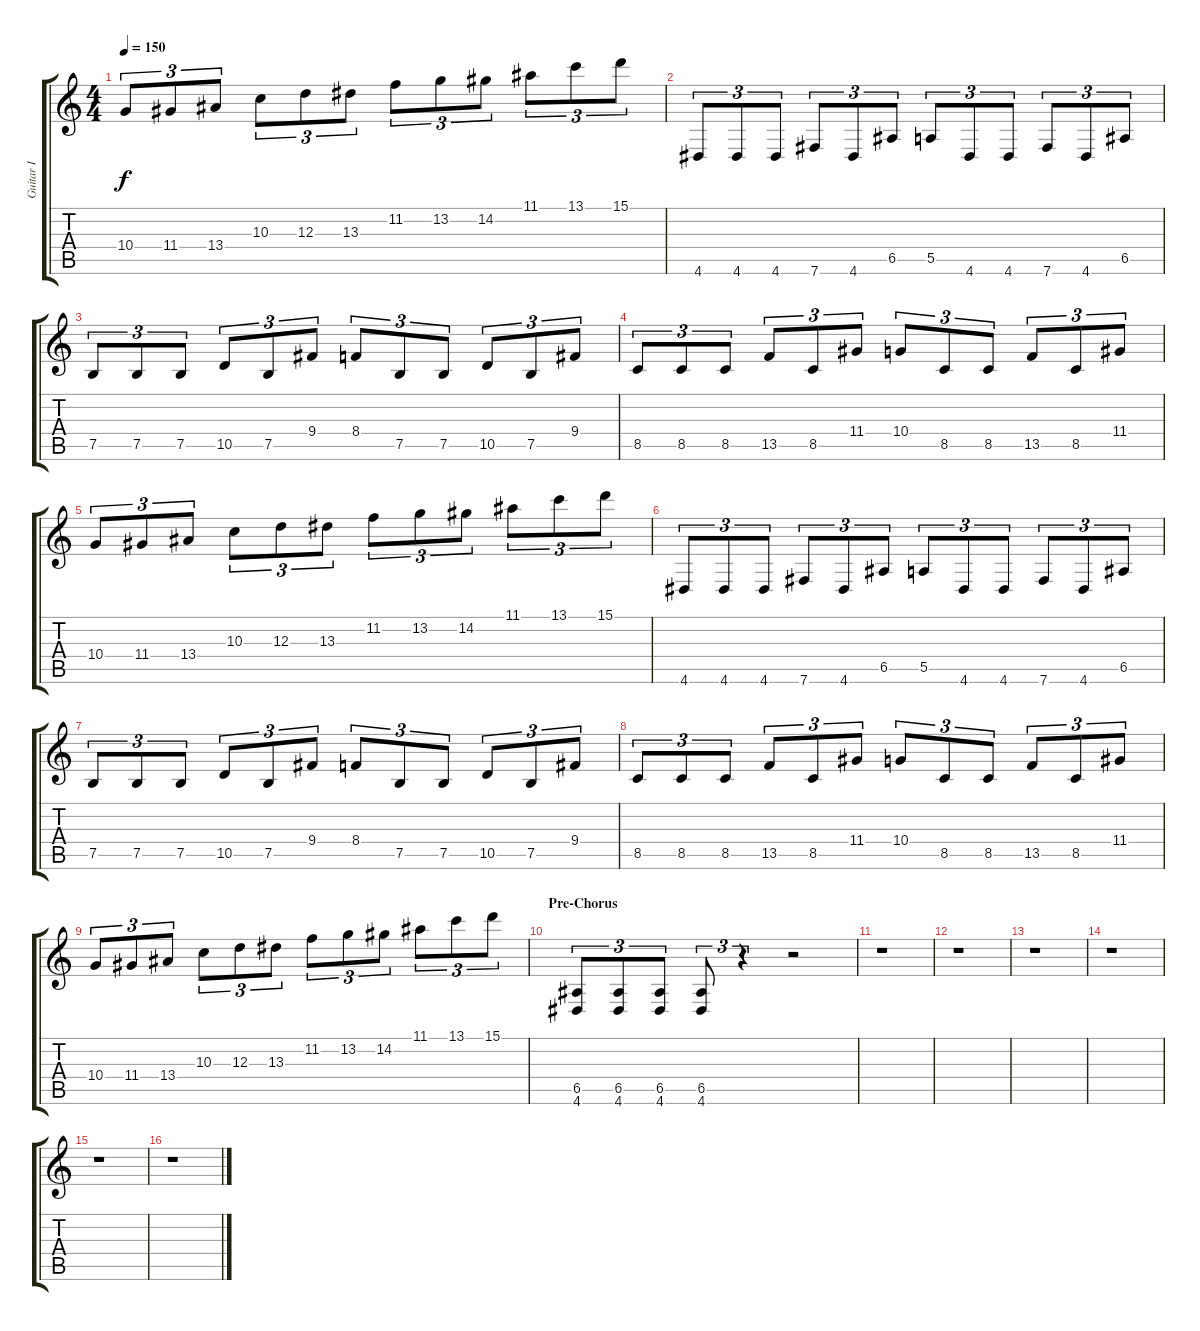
\track ("Guitar I" "Guitar I") {instrument distortionguitar}
\staff {score tabs}
\tuning (B3 Gb3 D3 A2 E2 B1) {hide}
\ts (4 4)
\tempo 150
\clef g2
\ks c
10.4.8{tu (3 2) dy f} 11.4.8{tu (3 2)} 13.4.8{tu (3 2)} 10.3.8{tu (3 2)} 12.3.8{tu (3 2)} 13.3.8{tu (3 2)} 11.2.8{tu (3 2)} 13.2.8{tu (3 2)} 14.2.8{tu (3 2)} 11.1.8{tu (3 2)} 13.1.8{tu (3 2)} 15.1.8{tu (3 2)} |
4.6.8{tu (3 2)} 4.6.8{tu (3 2)} 4.6.8{tu (3 2)} 7.6.8{tu (3 2)} 4.6.8{tu (3 2)} 6.5.8{tu (3 2)} 5.5.8{tu (3 2)} 4.6.8{tu (3 2)} 4.6.8{tu (3 2)} 7.6.8{tu (3 2)} 4.6.8{tu (3 2)} 6.5.8{tu (3 2)} |
7.5.8{tu (3 2)} 7.5.8{tu (3 2)} 7.5.8{tu (3 2)} 10.5.8{tu (3 2)} 7.5.8{tu (3 2)} 9.4.8{tu (3 2)} 8.4.8{tu (3 2)} 7.5.8{tu (3 2)} 7.5.8{tu (3 2)} 10.5.8{tu (3 2)} 7.5.8{tu (3 2)} 9.4.8{tu (3 2)} |
8.5.8{tu (3 2)} 8.5.8{tu (3 2)} 8.5.8{tu (3 2)} 13.5.8{tu (3 2)} 8.5.8{tu (3 2)} 11.4.8{tu (3 2)} 10.4.8{tu (3 2)} 8.5.8{tu (3 2)} 8.5.8{tu (3 2)} 13.5.8{tu (3 2)} 8.5.8{tu (3 2)} 11.4.8{tu (3 2)} |
10.4.8{tu (3 2)} 11.4.8{tu (3 2)} 13.4.8{tu (3 2)} 10.3.8{tu (3 2)} 12.3.8{tu (3 2)} 13.3.8{tu (3 2)} 11.2.8{tu (3 2)} 13.2.8{tu (3 2)} 14.2.8{tu (3 2)} 11.1.8{tu (3 2)} 13.1.8{tu (3 2)} 15.1.8{tu (3 2)} |
4.6.8{tu (3 2)} 4.6.8{tu (3 2)} 4.6.8{tu (3 2)} 7.6.8{tu (3 2)} 4.6.8{tu (3 2)} 6.5.8{tu (3 2)} 5.5.8{tu (3 2)} 4.6.8{tu (3 2)} 4.6.8{tu (3 2)} 7.6.8{tu (3 2)} 4.6.8{tu (3 2)} 6.5.8{tu (3 2)} |
7.5.8{tu (3 2)} 7.5.8{tu (3 2)} 7.5.8{tu (3 2)} 10.5.8{tu (3 2)} 7.5.8{tu (3 2)} 9.4.8{tu (3 2)} 8.4.8{tu (3 2)} 7.5.8{tu (3 2)} 7.5.8{tu (3 2)} 10.5.8{tu (3 2)} 7.5.8{tu (3 2)} 9.4.8{tu (3 2)} |
8.5.8{tu (3 2)} 8.5.8{tu (3 2)} 8.5.8{tu (3 2)} 13.5.8{tu (3 2)} 8.5.8{tu (3 2)} 11.4.8{tu (3 2)} 10.4.8{tu (3 2)} 8.5.8{tu (3 2)} 8.5.8{tu (3 2)} 13.5.8{tu (3 2)} 8.5.8{tu (3 2)} 11.4.8{tu (3 2)} |
10.4.8{tu (3 2)} 11.4.8{tu (3 2)} 13.4.8{tu (3 2)} 10.3.8{tu (3 2)} 12.3.8{tu (3 2)} 13.3.8{tu (3 2)} 11.2.8{tu (3 2)} 13.2.8{tu (3 2)} 14.2.8{tu (3 2)} 11.1.8{tu (3 2)} 13.1.8{tu (3 2)} 15.1.8{tu (3 2)} |
\section ("" "Pre-Chorus")
(6.5 4.6).8{tu (3 2)} (6.5 4.6).8{tu (3 2)} (6.5 4.6).8{tu (3 2)} (6.5 4.6).8{tu (3 2)} r.4{tu (3 2)} r.2 |
r.1 |
r.1 |
r.1 |
r.1 |
r.1 |
r.1
